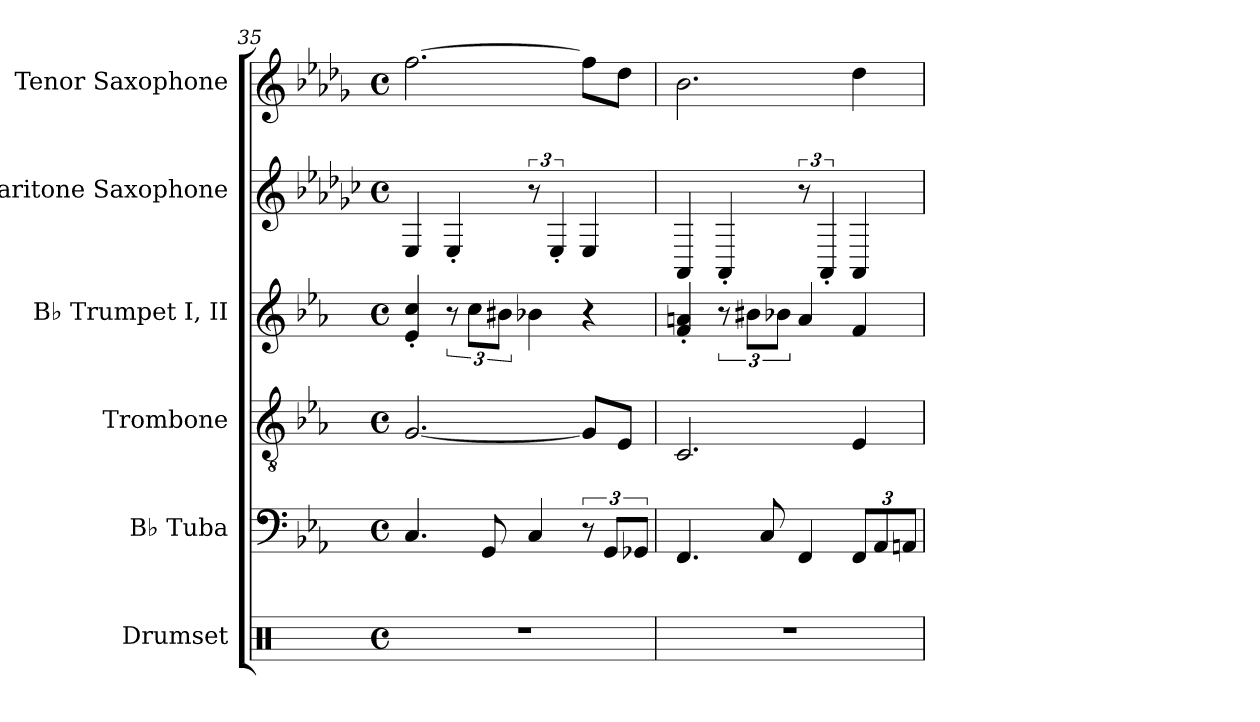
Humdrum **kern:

**kern	**kern	**kern	**kern	**kern	**kern
*part6	*part5	*part4	*part3	*part2	*part1
*staff6	*staff5	*staff4	*staff3	*staff2	*staff1
*I"Drumset	*I"B♭ Tuba	*I"Trombone	*I"B♭ Trumpet I, II	*I"Baritone Saxophone	*I"Tenor Saxophone
*I'D. Set	*I'B♭ Tba.	*I'Tbn.	*I'B♭ Tpt. I, II	*I'Bar. Sax.	*I'T. Sax.
*clefX	*clefF4	*clefGv2	*clefG2	*clefG2	*clefG2
*	*	*ITrd1c2	*ITrd1c2	*ITrd12c21	*ITrd8c14
*k[]	*k[b-e-a-]	*k[b-e-a-d-g-]	*k[b-e-a-d-g-]	*k[b-e-a-d-g-c-]	*k[b-e-a-d-g-]
*M4/4	*M4/4	*M4/4	*M4/4	*M4/4	*M4/4
*met(c)	*met(c)	*met(c)	*met(c)	*met(c)	*met(c)
=35	=35	=35	=35	=35	=35
1r	4.C	[2.F	4d-' 4b-'	4EE-	[2.f
.	.	.	12r	4EE-'	.
.	.	.	12b-L	.	.
.	8GG	.	.	.	.
.	.	.	12a#XJ	.	.
.	4C	.	4a-X	12r	.
.	.	.	.	6EE-'	.
.	12r	8FL]	4r	4EE-	8fL]
.	12GGL	.	.	.	.
.	.	8D-J	.	.	8d-J
.	12GG-XJ	.	.	.	.
=36	=36	=36	=36	=36	=36
1r	4.FF	2.BB-	4e-' 4gn'	4AAA-	2.B-
.	.	.	12r	4AAA-'	.
.	.	.	12a#XL	.	.
.	8C	.	.	.	.
.	.	.	12a-XJ	.	.
.	4FF	.	4g	12r	.
.	.	.	.	6AAA-'	.
*	*Xbrackettup	*	*	*	*
.	12FFL	4D-	4e-	4AAA-	4d-
.	12AA-	.	.	.	.
.	12AAnJ	.	.	.	.
=	=	=	=	=	=
*-	*-	*-	*-	*-	*-
